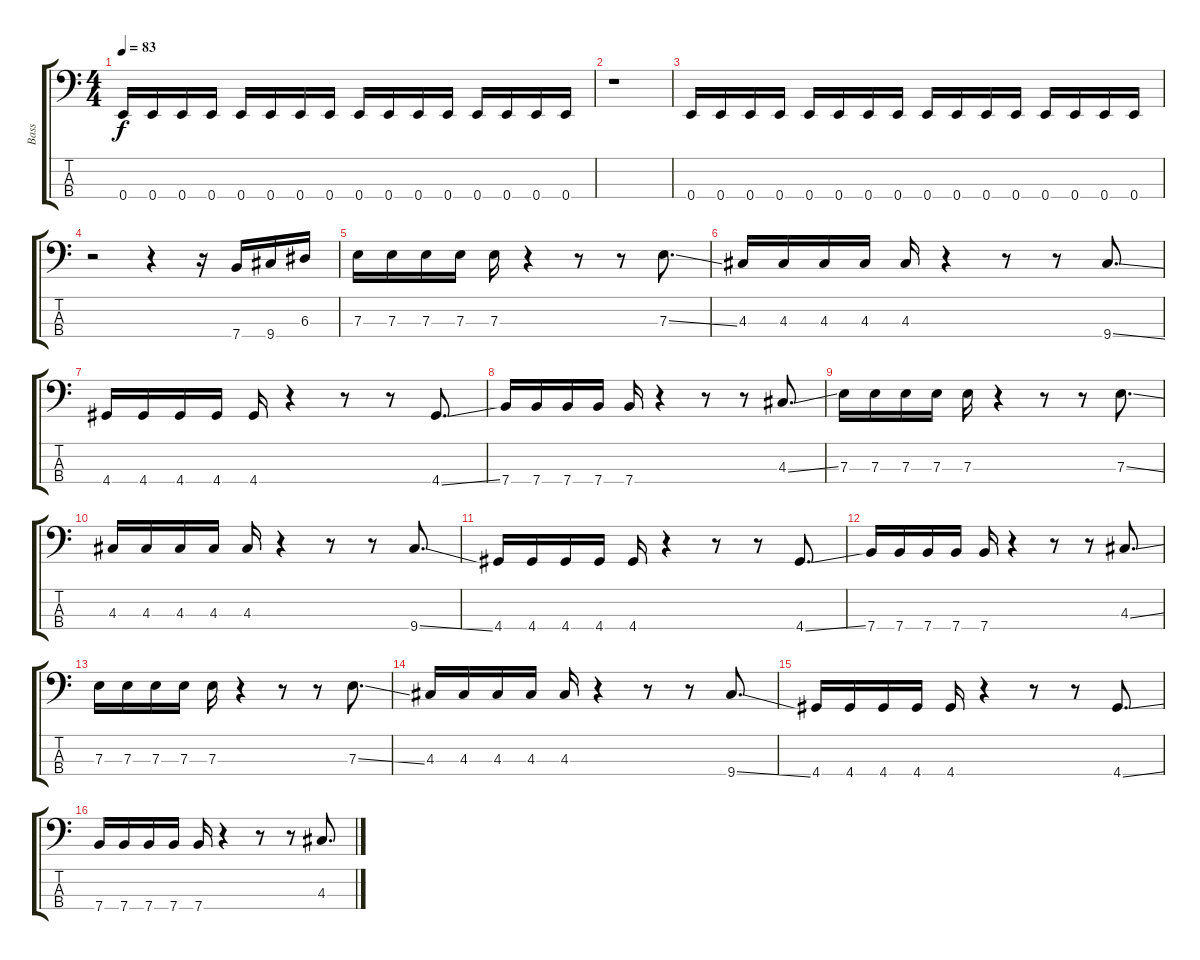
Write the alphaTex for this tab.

\track ("Bass" "Bass") {instrument electricbassfinger}
\staff {score tabs}
\tuning (G2 D2 A1 E1) {hide}
\ts (4 4)
\tempo 83
\clef f4
\ks c
0.4.16{dy f instrument electricbassfinger} 0.4.16 0.4.16 0.4.16 0.4.16 0.4.16 0.4.16 0.4.16 0.4.16 0.4.16 0.4.16 0.4.16 0.4.16 0.4.16 0.4.16 0.4.16 |
r.1 |
0.4.16 0.4.16 0.4.16 0.4.16 0.4.16 0.4.16 0.4.16 0.4.16 0.4.16 0.4.16 0.4.16 0.4.16 0.4.16 0.4.16 0.4.16 0.4.16 |
r.2 r.4 r.16 7.4.16 9.4.16 6.3.16 |
7.3.16 7.3.16 7.3.16 7.3.16 7.3.16 r.4 r.8 r.8 7.3{ss}.8{d} |
4.3.16 4.3.16 4.3.16 4.3.16 4.3.16 r.4 r.8 r.8 9.4{ss}.8{d} |
4.4.16 4.4.16 4.4.16 4.4.16 4.4.16 r.4 r.8 r.8 4.4{ss}.8{d} |
7.4.16 7.4.16 7.4.16 7.4.16 7.4.16 r.4 r.8 r.8 4.3{ss}.8{d} |
7.3.16 7.3.16 7.3.16 7.3.16 7.3.16 r.4 r.8 r.8 7.3{ss}.8{d} |
4.3.16 4.3.16 4.3.16 4.3.16 4.3.16 r.4 r.8 r.8 9.4{ss}.8{d} |
4.4.16 4.4.16 4.4.16 4.4.16 4.4.16 r.4 r.8 r.8 4.4{ss}.8{d} |
7.4.16 7.4.16 7.4.16 7.4.16 7.4.16 r.4 r.8 r.8 4.3{ss}.8{d} |
7.3.16 7.3.16 7.3.16 7.3.16 7.3.16 r.4 r.8 r.8 7.3{ss}.8{d} |
4.3.16 4.3.16 4.3.16 4.3.16 4.3.16 r.4 r.8 r.8 9.4{ss}.8{d} |
4.4.16 4.4.16 4.4.16 4.4.16 4.4.16 r.4 r.8 r.8 4.4{ss}.8{d} |
7.4.16 7.4.16 7.4.16 7.4.16 7.4.16 r.4 r.8 r.8 4.3.8{d}
